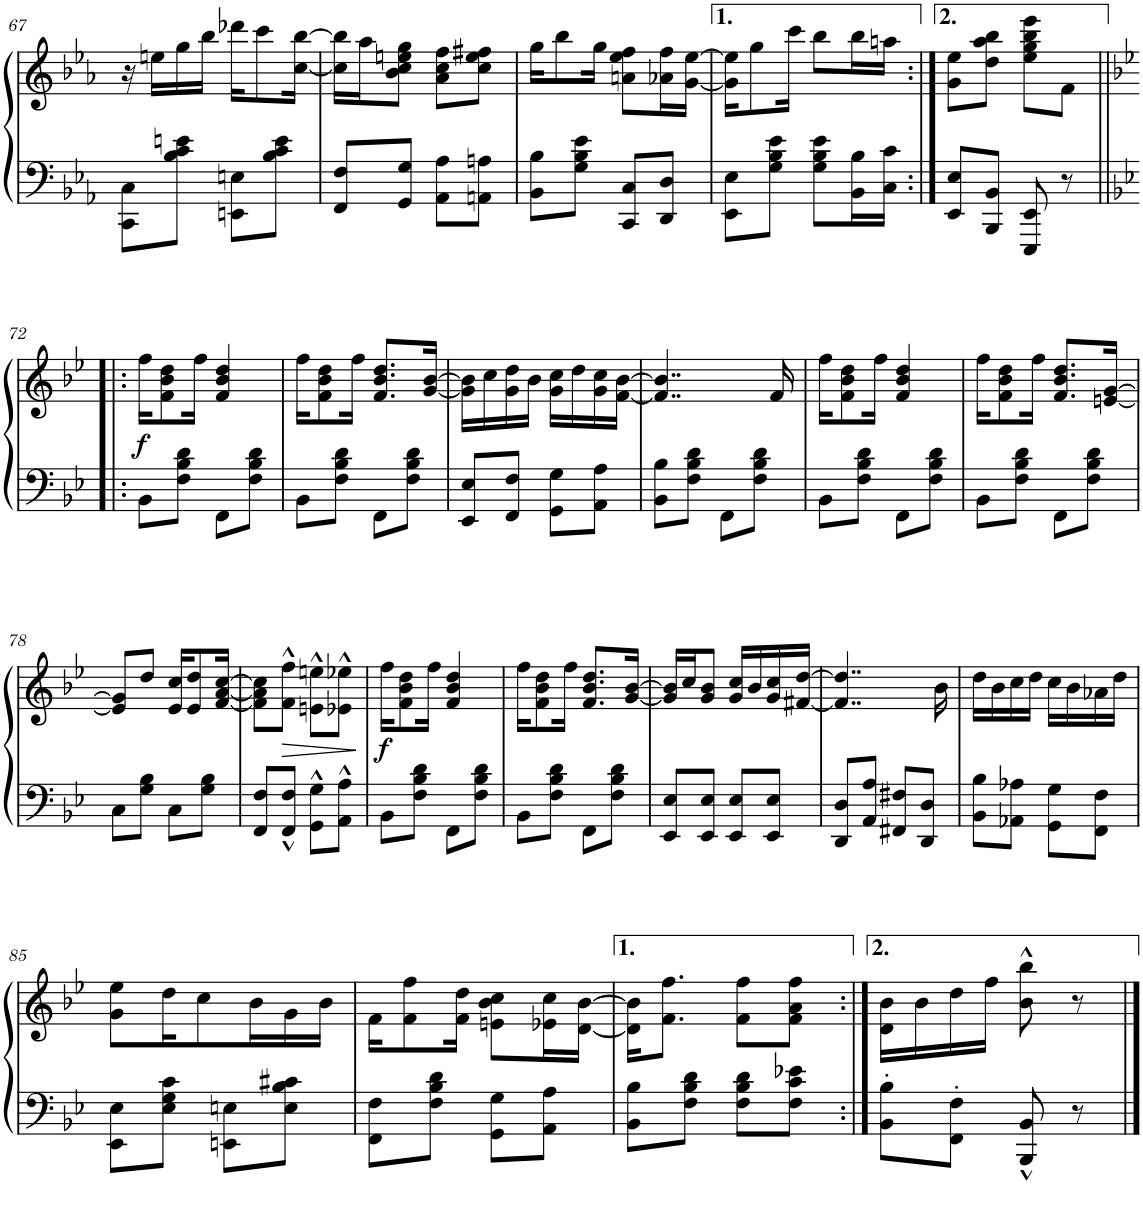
**kern	**kern	**dynam
*part1	*part1	*part1
*staff2	*staff1	*staff1/2
*I"Piano	*	*
*I'Pno.	*	*
!!LO:PB:g=z
*clefF4	*clefG2	*
*k[b-e-a-]	*k[b-e-a-]	*
*M2/4	*M2/4	*
=67	=67	=67
8CC\ 8C\L	16r	.
.	16een\LL	.
8B-\ 8c\ 8en\J	16gg\	.
.	16bb-\JJ	.
8EEn\ 8En\L	16ddd-X\KL	.
.	8ccc\	.
8B-\ 8c\ 8e\J	.	.
.	[16cc\ [16bb-\Jk	.
=68	=68	=68
8FF/ 8F/L	16cc\] 16bb-\]LL	.
.	16aa-\J	.
8GG/ 8G/J	8b-\ 8cc\ 8een\ 8gg\J	.
8AA-\ 8A-\L	8a-\ 8cc\ 8ff\L	.
8AAn\ 8An\J	8cc\ 8ee-X\ 8ff#X\J	.
=69	=69	=69
8BB-\ 8B-\L	16gg\KL	.
.	8bb-\	.
8G\ 8B-\ 8e-\J	.	.
.	16gg\Jk	.
8CC/ 8C/L	8an\ 8ee-\ 8ff\L	.
8DD/ 8D/J	16a-X\ 16ff\L	.
.	[16g\ [16ee-\JJ	.
=70	=70	=70
8EE-\ 8E-\L	16g\] 16ee-\]KL	.
.	8gg\	.
8G\ 8B-\ 8e-\J	.	.
.	16ccc\Jk	.
8G\ 8B-\ 8e-\L	8bb-\L	.
16BB-\ 16B-\L	16bb-\L	.
16C\ 16c\JJ	16aan\JJ	.
=71:|!	=71:|!	=71:|!
8EE-/ 8E-/L	8g\ 8ee-\L	.
8BBB-/ 8BB-/J	8dd\ 8aa-\ 8bb-\J	.
8EEE-/ 8EE-/	8ee-\ 8gg\ 8bb-\ 8eee-\L	.
8r	8f\J	.
!!LO:LB:g=z
=72!|:	=72!|:	=72!|:
*k[b-e-]	*k[b-e-]	*
!	!	!LO:DY:b
8BB-\L	16ff\KL	f
.	8f\ 8b-\ 8dd\	.
8F\ 8B-\ 8d\J	.	.
.	16ff\Jk	.
8FF\L	4f/ 4b-/ 4dd/	.
8F\ 8B-\ 8d\J	.	.
=73	=73	=73
8BB-\L	16ff\KL	.
.	8f\ 8b-\ 8dd\	.
8F\ 8B-\ 8d\J	.	.
.	16ff\Jk	.
8FF\L	8.f/ 8.b-/ 8.dd/L	.
8F\ 8B-\ 8d\J	.	.
.	[16g/ [16b-/Jk	.
=74	=74	=74
8EE-/ 8E-/L	16g\] 16b-\]LL	.
.	16cc\	.
8FF/ 8F/J	16g\ 16dd\	.
.	16b-\JJ	.
8GG\ 8G\L	16g\ 16cc\LL	.
.	16dd\	.
8AA\ 8A\J	16g\ 16cc\	.
.	[16f\ [16b-\JJ	.
=75	=75	=75
8BB-\ 8B-\L	4..f/] 4..b-/]	.
8F\ 8B-\ 8d\J	.	.
8FF\L	.	.
8F\ 8B-\ 8d\J	.	.
.	16f/	.
=76	=76	=76
8BB-\L	16ff\KL	.
.	8f\ 8b-\ 8dd\	.
8F\ 8B-\ 8d\J	.	.
.	16ff\Jk	.
8FF\L	4f/ 4b-/ 4dd/	.
8F\ 8B-\ 8d\J	.	.
=77	=77	=77
8BB-\L	16ff\KL	.
.	8f\ 8b-\ 8dd\	.
8F\ 8B-\ 8d\J	.	.
.	16ff\Jk	.
8FF\L	8.f/ 8.b-/ 8.dd/L	.
8F\ 8B-\ 8d\J	.	.
.	[16en/ [16g/Jk	.
!!LO:LB:g=z
=78	=78	=78
8C\L	8e/] 8g/]L	.
8G\ 8B-\J	8dd/J	.
8C\L	16en/ 16cc/KL	.
.	8e/ 8dd/	.
8G\ 8B-\J	.	.
.	[16f/ [16a/ [16cc/Jk	.
=79	=79	=79
8FF/ 8F/L	8f\] 8a\] 8cc\]L	.
!	!	!LO:HP:b
8FF/^^ 8F/^^J	8f\^^ 8ff\^^J	>
8GG\^^ 8G\^^L	8en\^^ 8een\^^L	.
8AA\^^ 8A\^^J	8e-X\^^ 8ee-X\^^J	.
.	.	]
=80	=80	=80
!	!	!LO:DY:b
8BB-\L	16ff\KL	f
.	8f\ 8b-\ 8dd\	.
8F\ 8B-\ 8d\J	.	.
.	16ff\Jk	.
8FF\L	4f/ 4b-/ 4dd/	.
8F\ 8B-\ 8d\J	.	.
=81	=81	=81
8BB-\L	16ff\KL	.
.	8f\ 8b-\ 8dd\	.
8F\ 8B-\ 8d\J	.	.
.	16ff\Jk	.
8FF\L	8.f/ 8.b-/ 8.dd/L	.
8F\ 8B-\ 8d\J	.	.
.	[16g/ [16b-/Jk	.
=82	=82	=82
8EE-/ 8E-/L	16g/] 16b-/]LL	.
.	16cc/J	.
8EE-/ 8E-/J	8g/ 8b-/J	.
8EE-/ 8E-/L	16g/ 16cc/LL	.
.	16b-/	.
8EE-/ 8E-/J	16g/ 16cc/	.
.	[16f#X/ [16dd/JJ	.
=83	=83	=83
8DD/ 8D/L	4..f#/] 4..dd/]	.
8AA/ 8A/J	.	.
8FF#X/ 8F#X/L	.	.
8DD/ 8D/J	.	.
.	16b-\	.
=84	=84	=84
8BB-\ 8B-\L	16dd\LL	.
.	16b-\	.
8AA-X\ 8A-X\J	16cc\	.
.	16dd\JJ	.
8GG\ 8G\L	16cc\LL	.
.	16b-\	.
8FF\ 8F\J	16a-X\	.
.	16dd\JJ	.
!!LO:LB:g=z
=85	=85	=85
8EE-\ 8E-\L	8g\ 8ee-\L	.
8E-\ 8G\ 8c\J	16dd\K	.
.	8cc\	.
8EEn\ 8En\L	.	.
.	16b-\L	.
8E\ 8B-\ 8c#X\J	16g\	.
.	16b-\JJ	.
=86	=86	=86
8FF\ 8F\L	16f\KL	.
.	8f\ 8ff\	.
8F\ 8B-\ 8d\J	.	.
.	16f\ 16dd\Jk	.
8GG\ 8G\L	8en\ 8b-\ 8cc\L	.
8AA\ 8A\J	16e-X\ 16cc\L	.
.	[16d\ [16b-\JJ	.
=87	=87	=87
8BB-\ 8B-\L	16d\] 16b-\]KL	.
.	8.f\ 8.ff\J	.
8F\ 8B-\ 8d\J	.	.
8F\ 8B-\ 8d\L	8f\ 8ff\L	.
8F\ 8c\ 8e-X\J	8f\ 8a\ 8ff\J	.
=88:|!	=88:|!	=88:|!
8BB-\' 8B-\'L	16d\ 16b-\LL	.
.	16b-\	.
8FF\' 8F\'J	16dd\	.
.	16ff\JJ	.
8BBB-/^^ 8BB-/^^	8b-\^^ 8bb-\^^	.
8r	8r	.
==	==	==
*-	*-	*-
